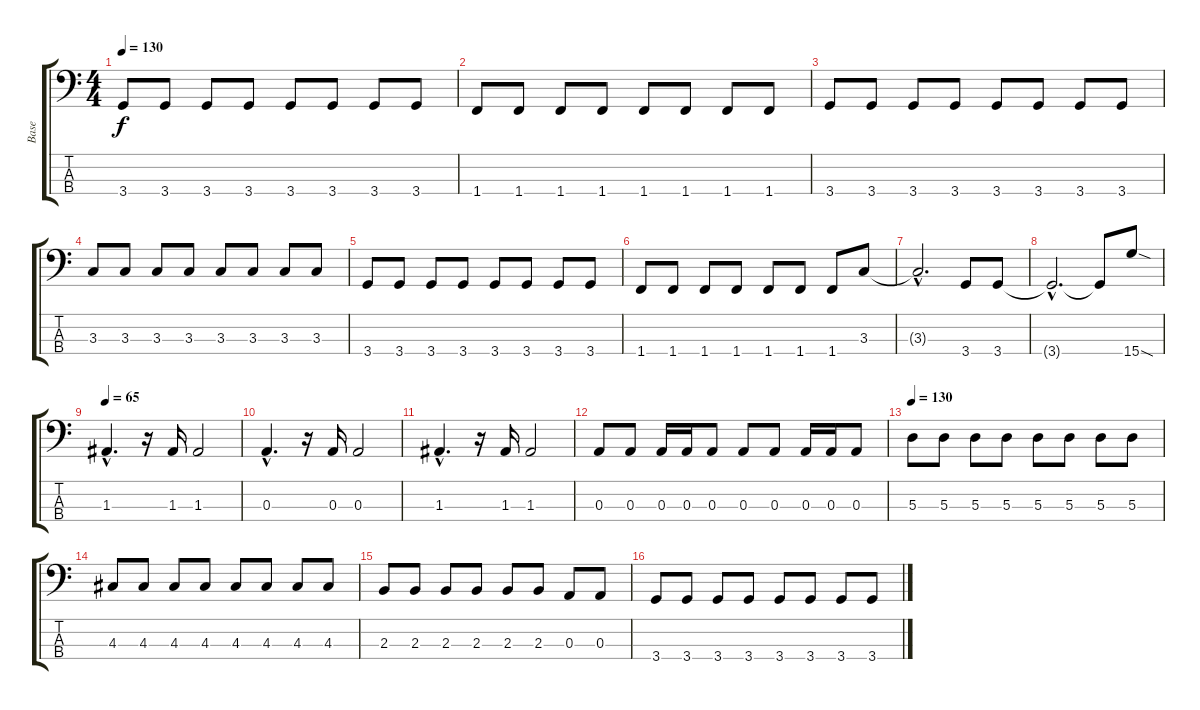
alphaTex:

\track ("Base" "Base") {instrument electricbasspick}
\staff {score tabs}
\tuning (G2 D2 A1 E1) {hide}
\ts (4 4)
\tempo 130
\clef f4
\ks c
3.4.8{dy f} 3.4.8 3.4.8 3.4.8 3.4.8 3.4.8 3.4.8 3.4.8 |
1.4.8 1.4.8 1.4.8 1.4.8 1.4.8 1.4.8 1.4.8 1.4.8 |
3.4.8 3.4.8 3.4.8 3.4.8 3.4.8 3.4.8 3.4.8 3.4.8 |
3.3.8 3.3.8 3.3.8 3.3.8 3.3.8 3.3.8 3.3.8 3.3.8 |
3.4.8 3.4.8 3.4.8 3.4.8 3.4.8 3.4.8 3.4.8 3.4.8 |
1.4.8 1.4.8 1.4.8 1.4.8 1.4.8 1.4.8 1.4.8 3.3.8 |
3.3{hac t}.2{d} 3.4.8 3.4.8 |
3.4{hac t}.2{d} 3.4{t}.8 15.4{sod}.8 |
\tempo 65
1.3{hac}.4{d} r.16 1.3.16 1.3.2 |
0.3{hac}.4{d} r.16 0.3.16 0.3.2 |
1.3{hac}.4{d} r.16 1.3.16 1.3.2 |
0.3.8 0.3.8 0.3.16 0.3.16 0.3.8 0.3.8 0.3.8 0.3.16 0.3.16 0.3.8 |
\tempo 130
5.3.8 5.3.8 5.3.8 5.3.8 5.3.8 5.3.8 5.3.8 5.3.8 |
4.3.8 4.3.8 4.3.8 4.3.8 4.3.8 4.3.8 4.3.8 4.3.8 |
2.3.8 2.3.8 2.3.8 2.3.8 2.3.8 2.3.8 0.3.8 0.3.8 |
3.4.8 3.4.8 3.4.8 3.4.8 3.4.8 3.4.8 3.4.8 3.4.8
